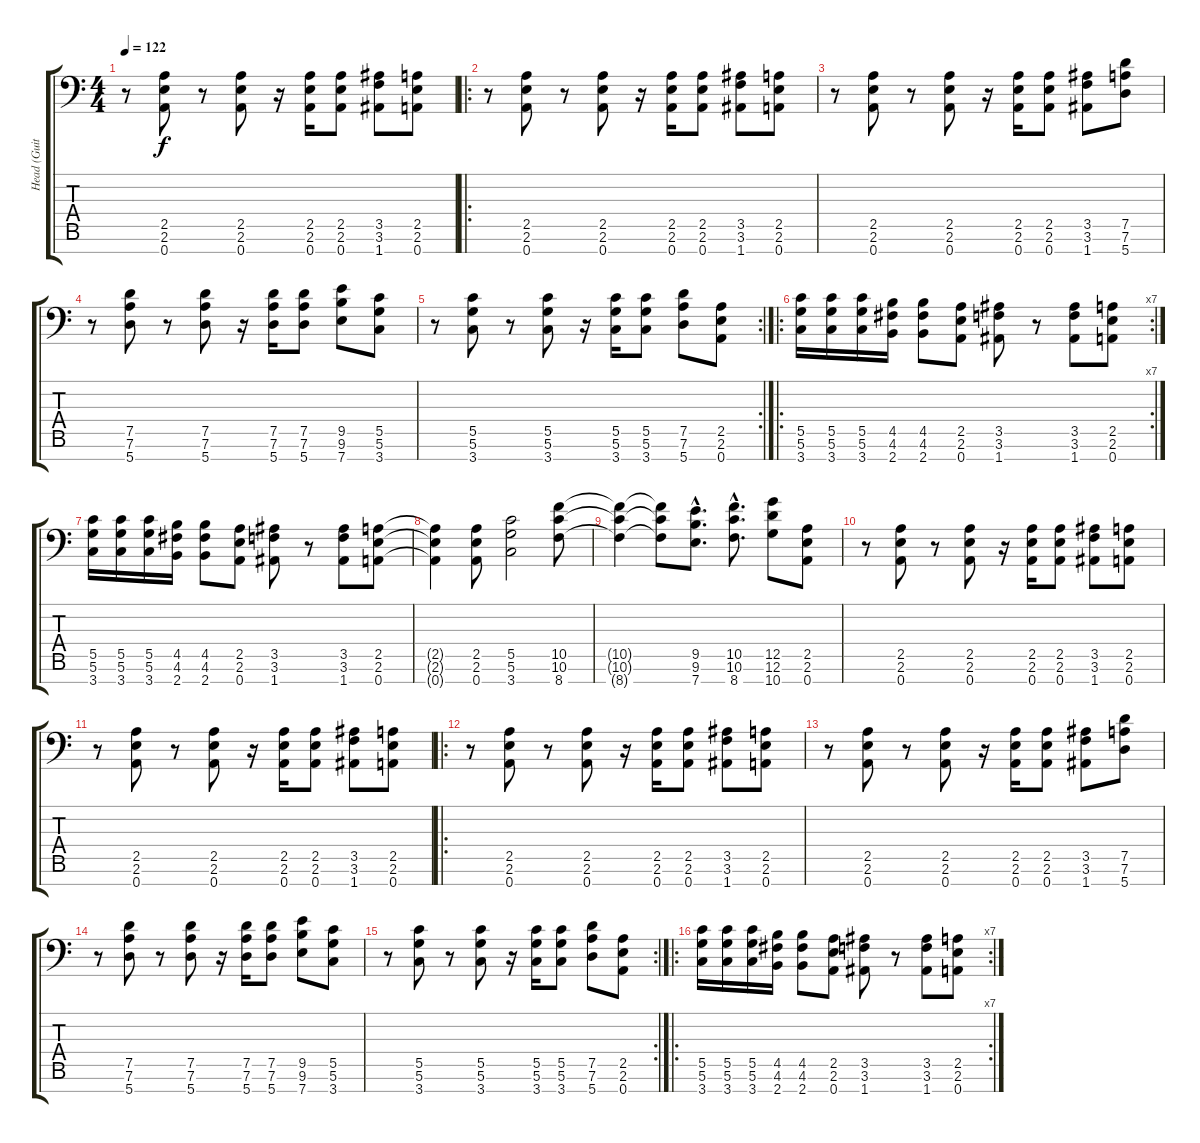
\track ("Head (Guitar 2)" "Head (Guit") {instrument overdrivenguitar}
\staff {score tabs}
\tuning (D4 A3 F3 C3 G2 D2 A1) {hide}
\ts (4 4)
\tempo 122
\clef f4
\ks c
r.8{dy f} (2.5 2.6 0.7).8 r.8 (2.5 2.6 0.7).8 r.16 (2.5 2.6 0.7).16 (2.5 2.6 0.7).8 (3.5 3.6 1.7).8 (2.5 2.6 0.7).8 |
\ro
r.8 (2.5 2.6 0.7).8 r.8 (2.5 2.6 0.7).8 r.16 (2.5 2.6 0.7).16 (2.5 2.6 0.7).8 (3.5 3.6 1.7).8 (2.5 2.6 0.7).8 |
r.8 (2.5 2.6 0.7).8 r.8 (2.5 2.6 0.7).8 r.16 (2.5 2.6 0.7).16 (2.5 2.6 0.7).8 (3.5 3.6 1.7).8 (7.5 7.6 5.7).8 |
r.8 (7.5 7.6 5.7).8 r.8 (7.5 7.6 5.7).8 r.16 (7.5 7.6 5.7).16 (7.5 7.6 5.7).8 (9.5 9.6 7.7).8 (5.5 5.6 3.7).8 |
\rc 2
r.8 (5.5 5.6 3.7).8 r.8 (5.5 5.6 3.7).8 r.16 (5.5 5.6 3.7).16 (5.5 5.6 3.7).8 (7.5 7.6 5.7).8 (2.5 2.6 0.7).8 |
\ro
\rc 7
(5.5 5.6 3.7).16 (5.5 5.6 3.7).16 (5.5 5.6 3.7).16 (4.5 4.6 2.7).16 (4.5 4.6 2.7).8 (2.5 2.6 0.7).8 (3.5 3.6 1.7).8 r.8 (3.5 3.6 1.7).8 (2.5 2.6 0.7).8 |
(5.5 5.6 3.7).16 (5.5 5.6 3.7).16 (5.5 5.6 3.7).16 (4.5 4.6 2.7).16 (4.5 4.6 2.7).8 (2.5 2.6 0.7).8 (3.5 3.6 1.7).8 r.8 (3.5 3.6 1.7).8 (2.5 2.6 0.7).8 |
(2.5{t} 2.6{t} 0.7{t}).4 (2.5 2.6 0.7).8 (5.5 5.6 3.7).2 (10.5 10.6 8.7).8 |
(10.5{t} 10.6{t} 8.7{t}).4 (10.5{t} 10.6{t} 8.7{t}).8 (9.5{hac} 9.6{hac} 7.7{hac}).8{d} (10.5{hac} 10.6{hac} 8.7{hac}).8{d} (12.5 12.6 10.7).8 (2.5 2.6 0.7).8 |
r.8 (2.5 2.6 0.7).8 r.8 (2.5 2.6 0.7).8 r.16 (2.5 2.6 0.7).16 (2.5 2.6 0.7).8 (3.5 3.6 1.7).8 (2.5 2.6 0.7).8 |
r.8 (2.5 2.6 0.7).8 r.8 (2.5 2.6 0.7).8 r.16 (2.5 2.6 0.7).16 (2.5 2.6 0.7).8 (3.5 3.6 1.7).8 (2.5 2.6 0.7).8 |
\ro
r.8 (2.5 2.6 0.7).8 r.8 (2.5 2.6 0.7).8 r.16 (2.5 2.6 0.7).16 (2.5 2.6 0.7).8 (3.5 3.6 1.7).8 (2.5 2.6 0.7).8 |
r.8 (2.5 2.6 0.7).8 r.8 (2.5 2.6 0.7).8 r.16 (2.5 2.6 0.7).16 (2.5 2.6 0.7).8 (3.5 3.6 1.7).8 (7.5 7.6 5.7).8 |
r.8 (7.5 7.6 5.7).8 r.8 (7.5 7.6 5.7).8 r.16 (7.5 7.6 5.7).16 (7.5 7.6 5.7).8 (9.5 9.6 7.7).8 (5.5 5.6 3.7).8 |
\rc 2
r.8 (5.5 5.6 3.7).8 r.8 (5.5 5.6 3.7).8 r.16 (5.5 5.6 3.7).16 (5.5 5.6 3.7).8 (7.5 7.6 5.7).8 (2.5 2.6 0.7).8 |
\ro
\rc 7
(5.5 5.6 3.7).16 (5.5 5.6 3.7).16 (5.5 5.6 3.7).16 (4.5 4.6 2.7).16 (4.5 4.6 2.7).8 (2.5 2.6 0.7).8 (3.5 3.6 1.7).8 r.8 (3.5 3.6 1.7).8 (2.5 2.6 0.7).8
